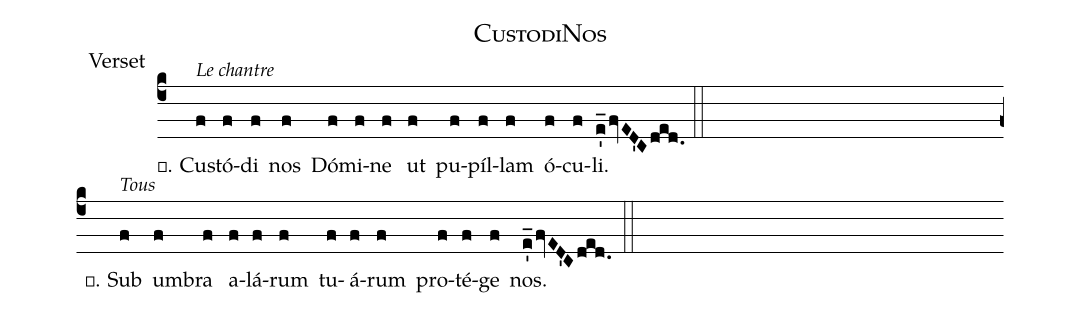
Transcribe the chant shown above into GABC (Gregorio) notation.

name:CustodiNos;
office-part:Verset;
%%
(c4) <alt>Le chantre</alt>
℣. C{u}(f)stó(f)di(f) nos(f) Dó(f)mi(f)ne(f) ut(f) pu(f)píl(f)lam(f) ó(f)cu(f)li.(e'_fvED'Cded.) (::Z)

<alt>Tous</alt>
℟. S{u}b(f) um(f)bra(f) a(f)lá(f)rum(f) tu(f)á(f)rum(f) pro(f)té(f)ge(f) nos.(e'_fvED'Cded.) (::)
